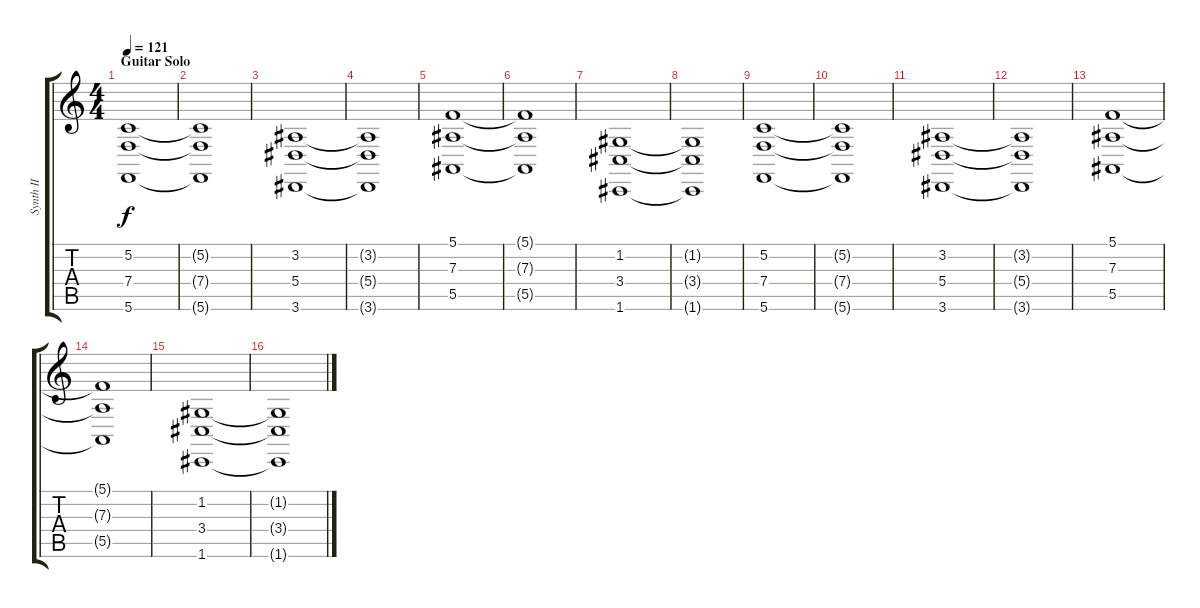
\track ("Synth II" "Synth II") {instrument synthstrings1}
\staff {score tabs}
\tuning (C4 G3 Eb3 Bb2 F2 C2) {hide}
\ts (4 4)
\section ("" "Guitar Solo")
\tempo 121
\clef g2
\ks c
(5.2 7.4 5.6).1{dy f} |
(5.2{t} 7.4{t} 5.6{t}).1 |
(3.2 5.4 3.6).1 |
(3.2{t} 5.4{t} 3.6{t}).1 |
(5.1 7.3 5.5).1 |
(5.1{t} 7.3{t} 5.5{t}).1 |
(1.2 3.4 1.6).1 |
(1.2{t} 3.4{t} 1.6{t}).1 |
(5.2 7.4 5.6).1 |
(5.2{t} 7.4{t} 5.6{t}).1 |
(3.2 5.4 3.6).1 |
(3.2{t} 5.4{t} 3.6{t}).1 |
(5.1 7.3 5.5).1 |
(5.1{t} 7.3{t} 5.5{t}).1 |
(1.2 3.4 1.6).1 |
(1.2{t} 3.4{t} 1.6{t}).1
